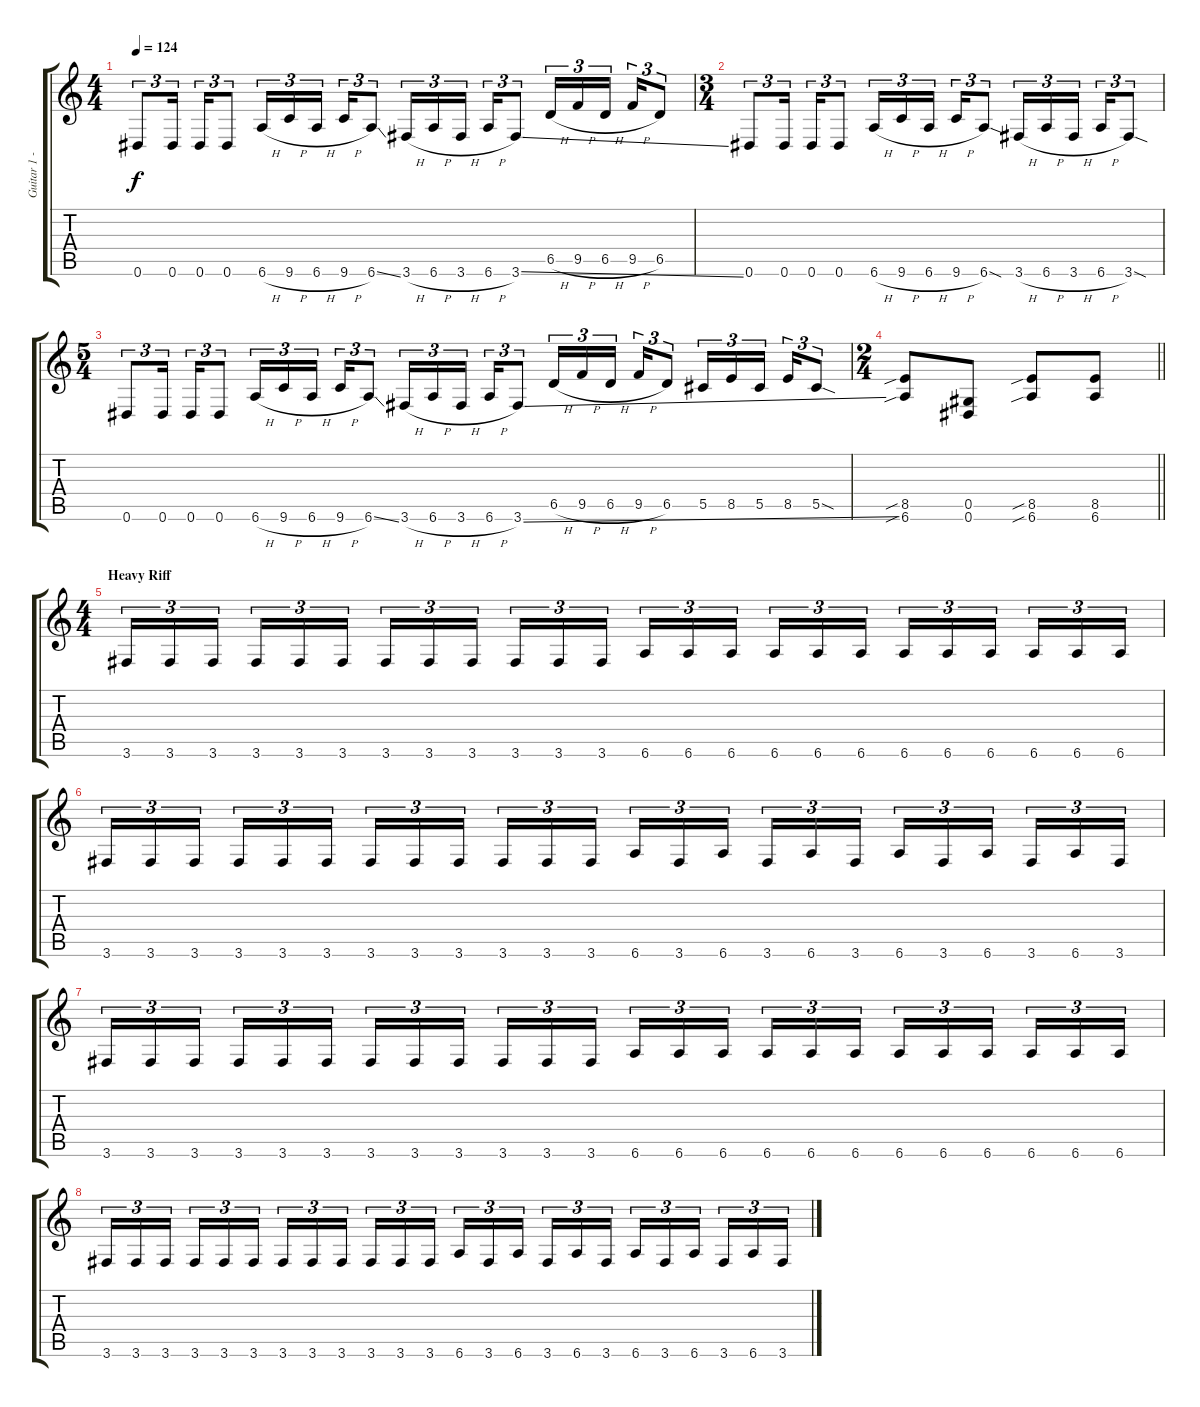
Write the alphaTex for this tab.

\track ("Guitar 1 - Rob Barrett" "Guitar 1 -") {instrument distortionguitar}
\staff {score tabs}
\tuning (Eb4 Bb3 Gb3 Db3 Ab2 Eb2) {hide}
\ts (4 4)
\tempo 124
\clef g2
\ks c
0.6.8{tu (3 2) dy f} 0.6.16{tu (3 2) beam splitsecondary} 0.6.16{tu (3 2)} 0.6.8{tu (3 2)} 6.6{h}.16{tu (3 2)} 9.6{h}.16{tu (3 2)} 6.6{h}.16{tu (3 2) beam splitsecondary} 9.6{h}.16{tu (3 2)} 6.6{ss}.8{tu (3 2)} 3.6{h}.16{tu (3 2)} 6.6{h}.16{tu (3 2)} 3.6{h}.16{tu (3 2) beam splitsecondary} 6.6{h}.16{tu (3 2)} 3.6{ss}.8{tu (3 2)} 6.5{h}.16{tu (3 2)} 9.5{h}.16{tu (3 2)} 6.5{h}.16{tu (3 2) beam splitsecondary} 9.5{h}.16{tu (3 2)} 6.5.8{tu (3 2)} |
\ts (3 4)
0.6.8{tu (3 2)} 0.6.16{tu (3 2) beam splitsecondary} 0.6.16{tu (3 2)} 0.6.8{tu (3 2)} 6.6{h}.16{tu (3 2)} 9.6{h}.16{tu (3 2)} 6.6{h}.16{tu (3 2) beam splitsecondary} 9.6{h}.16{tu (3 2)} 6.6{sod}.8{tu (3 2)} 3.6{h}.16{tu (3 2)} 6.6{h}.16{tu (3 2)} 3.6{h}.16{tu (3 2) beam splitsecondary} 6.6{h}.16{tu (3 2)} 3.6{sod}.8{tu (3 2)} |
\ts (5 4)
0.6.8{tu (3 2)} 0.6.16{tu (3 2) beam splitsecondary} 0.6.16{tu (3 2)} 0.6.8{tu (3 2)} 6.6{h}.16{tu (3 2)} 9.6{h}.16{tu (3 2)} 6.6{h}.16{tu (3 2) beam splitsecondary} 9.6{h}.16{tu (3 2)} 6.6{ss}.8{tu (3 2)} 3.6{h}.16{tu (3 2)} 6.6{h}.16{tu (3 2)} 3.6{h}.16{tu (3 2) beam splitsecondary} 6.6{h}.16{tu (3 2)} 3.6{ss}.8{tu (3 2)} 6.5{h}.16{tu (3 2)} 9.5{h}.16{tu (3 2)} 6.5{h}.16{tu (3 2) beam splitsecondary} 9.5{h}.16{tu (3 2)} 6.5.8{tu (3 2)} 5.5.16{tu (3 2)} 8.5.16{tu (3 2)} 5.5.16{tu (3 2) beam splitsecondary} 8.5.16{tu (3 2)} 5.5{sod}.8{tu (3 2)} |
\ts (2 4)
\barLineRight lightlight
(8.5{sib} 6.6{sib}).8 (0.5 0.6).8 (8.5{sib} 6.6{sib}).8 (8.5 6.6).8 |
\ts (4 4)
\section ("" "Heavy Riff")
3.6.16{tu (3 2)} 3.6.16{tu (3 2)} 3.6.16{tu (3 2) beam splitsecondary} 3.6.16{tu (3 2)} 3.6.16{tu (3 2)} 3.6.16{tu (3 2)} 3.6.16{tu (3 2)} 3.6.16{tu (3 2)} 3.6.16{tu (3 2) beam splitsecondary} 3.6.16{tu (3 2)} 3.6.16{tu (3 2)} 3.6.16{tu (3 2)} 6.6.16{tu (3 2)} 6.6.16{tu (3 2)} 6.6.16{tu (3 2) beam splitsecondary} 6.6.16{tu (3 2)} 6.6.16{tu (3 2)} 6.6.16{tu (3 2)} 6.6.16{tu (3 2)} 6.6.16{tu (3 2)} 6.6.16{tu (3 2) beam splitsecondary} 6.6.16{tu (3 2)} 6.6.16{tu (3 2)} 6.6.16{tu (3 2)} |
3.6.16{tu (3 2)} 3.6.16{tu (3 2)} 3.6.16{tu (3 2) beam splitsecondary} 3.6.16{tu (3 2)} 3.6.16{tu (3 2)} 3.6.16{tu (3 2)} 3.6.16{tu (3 2)} 3.6.16{tu (3 2)} 3.6.16{tu (3 2) beam splitsecondary} 3.6.16{tu (3 2)} 3.6.16{tu (3 2)} 3.6.16{tu (3 2)} 6.6.16{tu (3 2)} 3.6.16{tu (3 2)} 6.6.16{tu (3 2) beam splitsecondary} 3.6.16{tu (3 2)} 6.6.16{tu (3 2)} 3.6.16{tu (3 2)} 6.6.16{tu (3 2)} 3.6.16{tu (3 2)} 6.6.16{tu (3 2) beam splitsecondary} 3.6.16{tu (3 2)} 6.6.16{tu (3 2)} 3.6.16{tu (3 2)} |
3.6.16{tu (3 2)} 3.6.16{tu (3 2)} 3.6.16{tu (3 2) beam splitsecondary} 3.6.16{tu (3 2)} 3.6.16{tu (3 2)} 3.6.16{tu (3 2)} 3.6.16{tu (3 2)} 3.6.16{tu (3 2)} 3.6.16{tu (3 2) beam splitsecondary} 3.6.16{tu (3 2)} 3.6.16{tu (3 2)} 3.6.16{tu (3 2)} 6.6.16{tu (3 2)} 6.6.16{tu (3 2)} 6.6.16{tu (3 2) beam splitsecondary} 6.6.16{tu (3 2)} 6.6.16{tu (3 2)} 6.6.16{tu (3 2)} 6.6.16{tu (3 2)} 6.6.16{tu (3 2)} 6.6.16{tu (3 2) beam splitsecondary} 6.6.16{tu (3 2)} 6.6.16{tu (3 2)} 6.6.16{tu (3 2)} |
3.6.16{tu (3 2)} 3.6.16{tu (3 2)} 3.6.16{tu (3 2) beam splitsecondary} 3.6.16{tu (3 2)} 3.6.16{tu (3 2)} 3.6.16{tu (3 2)} 3.6.16{tu (3 2)} 3.6.16{tu (3 2)} 3.6.16{tu (3 2) beam splitsecondary} 3.6.16{tu (3 2)} 3.6.16{tu (3 2)} 3.6.16{tu (3 2)} 6.6.16{tu (3 2)} 3.6.16{tu (3 2)} 6.6.16{tu (3 2) beam splitsecondary} 3.6.16{tu (3 2)} 6.6.16{tu (3 2)} 3.6.16{tu (3 2)} 6.6.16{tu (3 2)} 3.6.16{tu (3 2)} 6.6.16{tu (3 2) beam splitsecondary} 3.6.16{tu (3 2)} 6.6.16{tu (3 2)} 3.6.16{tu (3 2)}
